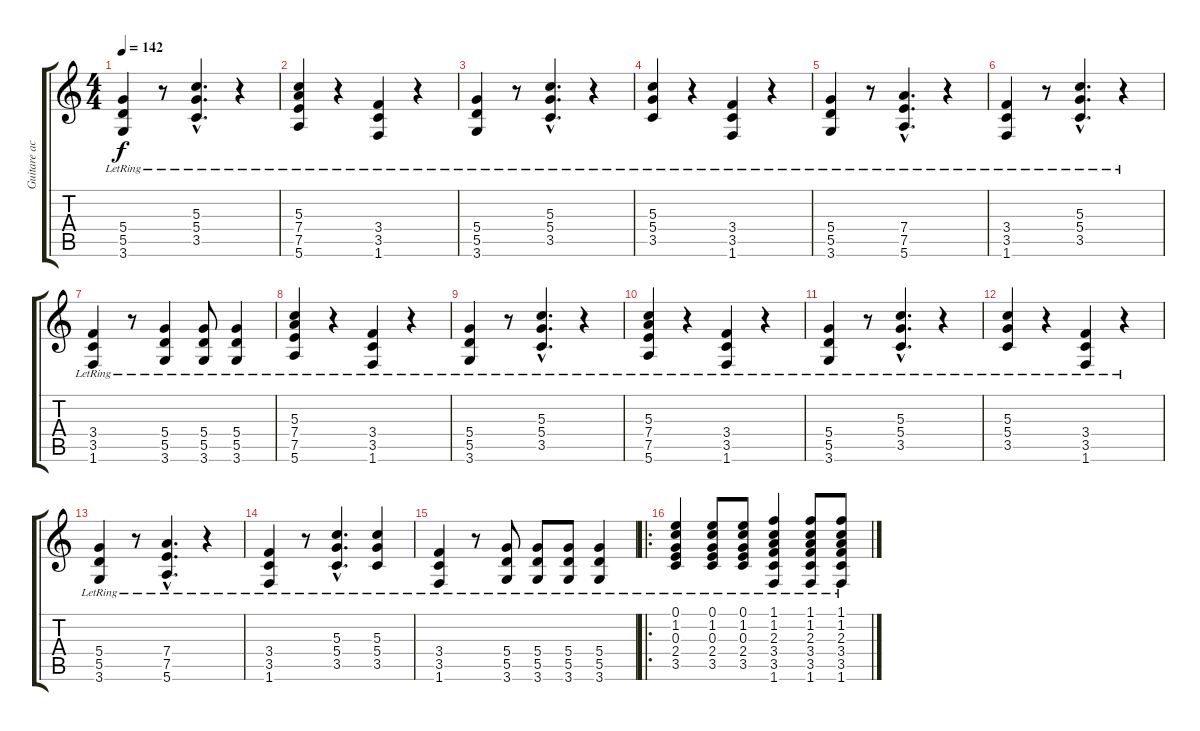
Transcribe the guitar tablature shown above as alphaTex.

\track ("Guitare acoustique seule" "Guitare ac") {instrument acousticguitarsteel}
\staff {score tabs}
\tuning (E4 B3 G3 D3 A2 E2) {hide}
\ts (4 4)
\tempo 142
\clef g2
\ks c
(5.4{lr} 5.5{lr} 3.6{lr}).4{dy f} r.8 (5.3{hac lr} 5.4{hac lr} 3.5{hac lr}).4{d} r.4 |
(5.3{lr} 7.4{lr} 7.5{lr} 5.6{lr}).4 r.4 (3.4{lr} 3.5{lr} 1.6{lr}).4 r.4 |
(5.4{lr} 5.5{lr} 3.6{lr}).4 r.8 (5.3{hac lr} 5.4{hac lr} 3.5{hac lr}).4{d} r.4 |
(5.3{lr} 5.4{lr} 3.5{lr}).4 r.4 (3.4{lr} 3.5{lr} 1.6{lr}).4 r.4 |
(5.4{lr} 5.5{lr} 3.6{lr}).4 r.8 (7.4{hac lr} 7.5{hac lr} 5.6{hac lr}).4{d} r.4 |
(3.4{lr} 3.5{lr} 1.6{lr}).4 r.8 (5.3{hac lr} 5.4{hac lr} 3.5{hac lr}).4{d} r.4 |
(3.4{lr} 3.5{lr} 1.6{lr}).4 r.8 (5.4{lr} 5.5{lr} 3.6{lr}).4 (5.4{lr} 5.5{lr} 3.6{lr}).8 (5.4{lr} 5.5{lr} 3.6{lr}).4 |
(5.3{lr} 7.4{lr} 7.5{lr} 5.6{lr}).4 r.4 (3.4{lr} 3.5{lr} 1.6{lr}).4 r.4 |
(5.4{lr} 5.5{lr} 3.6{lr}).4 r.8 (5.3{hac lr} 5.4{hac lr} 3.5{hac lr}).4{d} r.4 |
(5.3{lr} 7.4{lr} 7.5{lr} 5.6{lr}).4 r.4 (3.4{lr} 3.5{lr} 1.6{lr}).4 r.4 |
(5.4{lr} 5.5{lr} 3.6{lr}).4 r.8 (5.3{hac lr} 5.4{hac lr} 3.5{hac lr}).4{d} r.4 |
(5.3{lr} 5.4{lr} 3.5{lr}).4 r.4 (3.4{lr} 3.5{lr} 1.6{lr}).4 r.4 |
(5.4{lr} 5.5{lr} 3.6{lr}).4 r.8 (7.4{hac lr} 7.5{hac lr} 5.6{hac lr}).4{d} r.4 |
(3.4{lr} 3.5{lr} 1.6{lr}).4 r.8 (5.3{hac lr} 5.4{hac lr} 3.5{hac lr}).4{d} (5.3{lr} 5.4{lr} 3.5{lr}).4 |
(3.4{lr} 3.5{lr} 1.6{lr}).4 r.8 (5.4{lr} 5.5{lr} 3.6{lr}).8 (5.4{lr} 5.5{lr} 3.6{lr}).8 (5.4{lr} 5.5{lr} 3.6{lr}).8 (5.4{lr} 5.5{lr} 3.6{lr}).4 |
\ro
(0.1{lr} 1.2{lr} 0.3{lr} 2.4{lr} 3.5{lr}).4 (0.1{lr} 1.2{lr} 0.3{lr} 2.4{lr} 3.5{lr}).8 (0.1{lr} 1.2{lr} 0.3{lr} 2.4{lr} 3.5{lr}).8 (1.1{lr} 1.2{lr} 2.3{lr} 3.4{lr} 3.5{lr} 1.6{lr}).4 (1.1{lr} 1.2{lr} 2.3{lr} 3.4{lr} 3.5{lr} 1.6{lr}).8 (1.1{lr} 1.2{lr} 2.3{lr} 3.4{lr} 3.5{lr} 1.6{lr}).8
